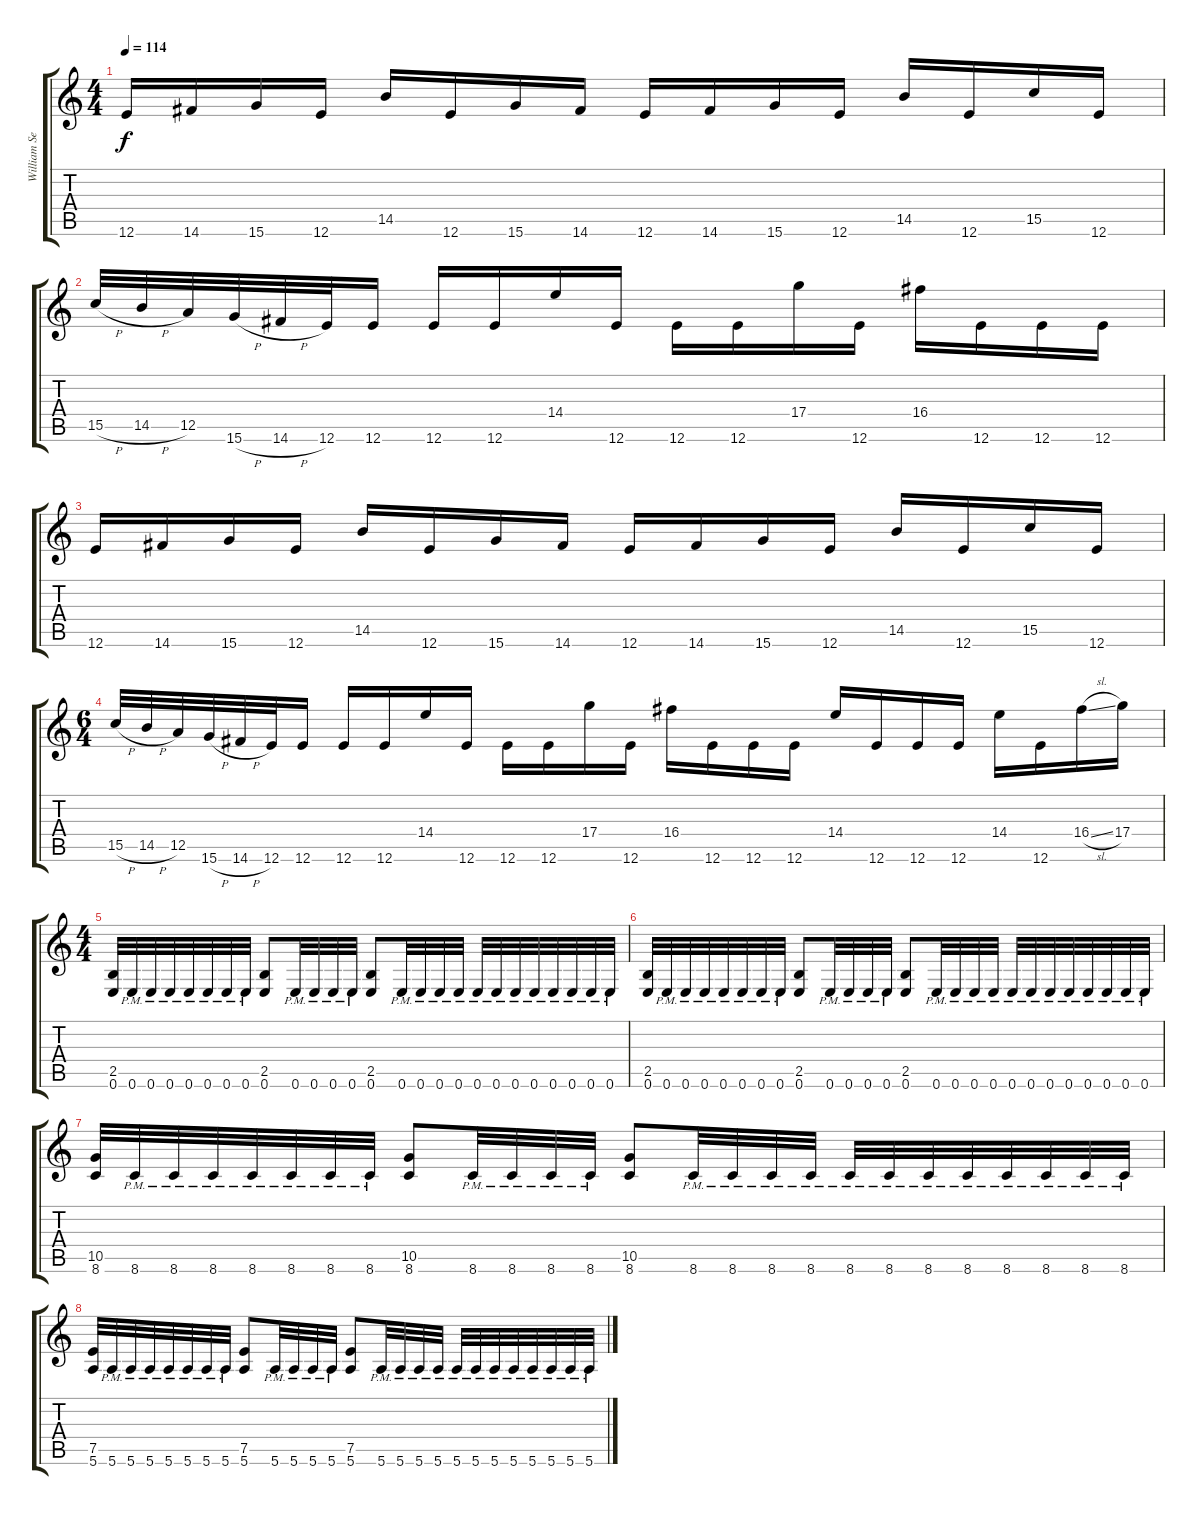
\track ("William Seghers" "William Se") {instrument distortionguitar}
\staff {score tabs}
\tuning (E4 B3 G3 D3 A2 E2) {hide}
\ts (4 4)
\tempo 114
\clef g2
\ks c
12.6.16{dy f} 14.6.16 15.6.16 12.6.16 14.5.16 12.6.16 15.6.16 14.6.16 12.6.16 14.6.16 15.6.16 12.6.16 14.5.16 12.6.16 15.5.16 12.6.16 |
15.5{h}.32 14.5{h}.32 12.5.32 15.6{h}.32 14.6{h}.32 12.6.32 12.6.16 12.6.16 12.6.16 14.4.16 12.6.16 12.6.16 12.6.16 17.4.16 12.6.16 16.4.16 12.6.16 12.6.16 12.6.16 |
12.6.16 14.6.16 15.6.16 12.6.16 14.5.16 12.6.16 15.6.16 14.6.16 12.6.16 14.6.16 15.6.16 12.6.16 14.5.16 12.6.16 15.5.16 12.6.16 |
\ts (6 4)
15.5{h}.32 14.5{h}.32 12.5.32 15.6{h}.32 14.6{h}.32 12.6.32 12.6.16 12.6.16 12.6.16 14.4.16 12.6.16 12.6.16 12.6.16 17.4.16 12.6.16 16.4.16 12.6.16 12.6.16 12.6.16 14.4.16 12.6.16 12.6.16 12.6.16 14.4.16 12.6.16 16.4{sl}.16 17.4.16 |
\ts (4 4)
(2.5 0.6).32 0.6{pm}.32 0.6{pm}.32 0.6{pm}.32 0.6{pm}.32 0.6{pm}.32 0.6{pm}.32 0.6{pm}.32 (2.5 0.6).8 0.6{pm}.32 0.6{pm}.32 0.6{pm}.32 0.6{pm}.32 (2.5 0.6).8 0.6{pm}.32 0.6{pm}.32 0.6{pm}.32 0.6{pm}.32 0.6{pm}.32 0.6{pm}.32 0.6{pm}.32 0.6{pm}.32 0.6{pm}.32 0.6{pm}.32 0.6{pm}.32 0.6{pm}.32 |
(2.5 0.6).32 0.6{pm}.32 0.6{pm}.32 0.6{pm}.32 0.6{pm}.32 0.6{pm}.32 0.6{pm}.32 0.6{pm}.32 (2.5 0.6).8 0.6{pm}.32 0.6{pm}.32 0.6{pm}.32 0.6{pm}.32 (2.5 0.6).8 0.6{pm}.32 0.6{pm}.32 0.6{pm}.32 0.6{pm}.32 0.6{pm}.32 0.6{pm}.32 0.6{pm}.32 0.6{pm}.32 0.6{pm}.32 0.6{pm}.32 0.6{pm}.32 0.6{pm}.32 |
(10.5 8.6).32 8.6{pm}.32 8.6{pm}.32 8.6{pm}.32 8.6{pm}.32 8.6{pm}.32 8.6{pm}.32 8.6{pm}.32 (10.5 8.6).8 8.6{pm}.32 8.6{pm}.32 8.6{pm}.32 8.6{pm}.32 (10.5 8.6).8 8.6{pm}.32 8.6{pm}.32 8.6{pm}.32 8.6{pm}.32 8.6{pm}.32 8.6{pm}.32 8.6{pm}.32 8.6{pm}.32 8.6{pm}.32 8.6{pm}.32 8.6{pm}.32 8.6{pm}.32 |
(7.5 5.6).32 5.6{pm}.32 5.6{pm}.32 5.6{pm}.32 5.6{pm}.32 5.6{pm}.32 5.6{pm}.32 5.6{pm}.32 (7.5 5.6).8 5.6{pm}.32 5.6{pm}.32 5.6{pm}.32 5.6{pm}.32 (7.5 5.6).8 5.6{pm}.32 5.6{pm}.32 5.6{pm}.32 5.6{pm}.32 5.6{pm}.32 5.6{pm}.32 5.6{pm}.32 5.6{pm}.32 5.6{pm}.32 5.6{pm}.32 5.6{pm}.32 5.6{pm}.32
